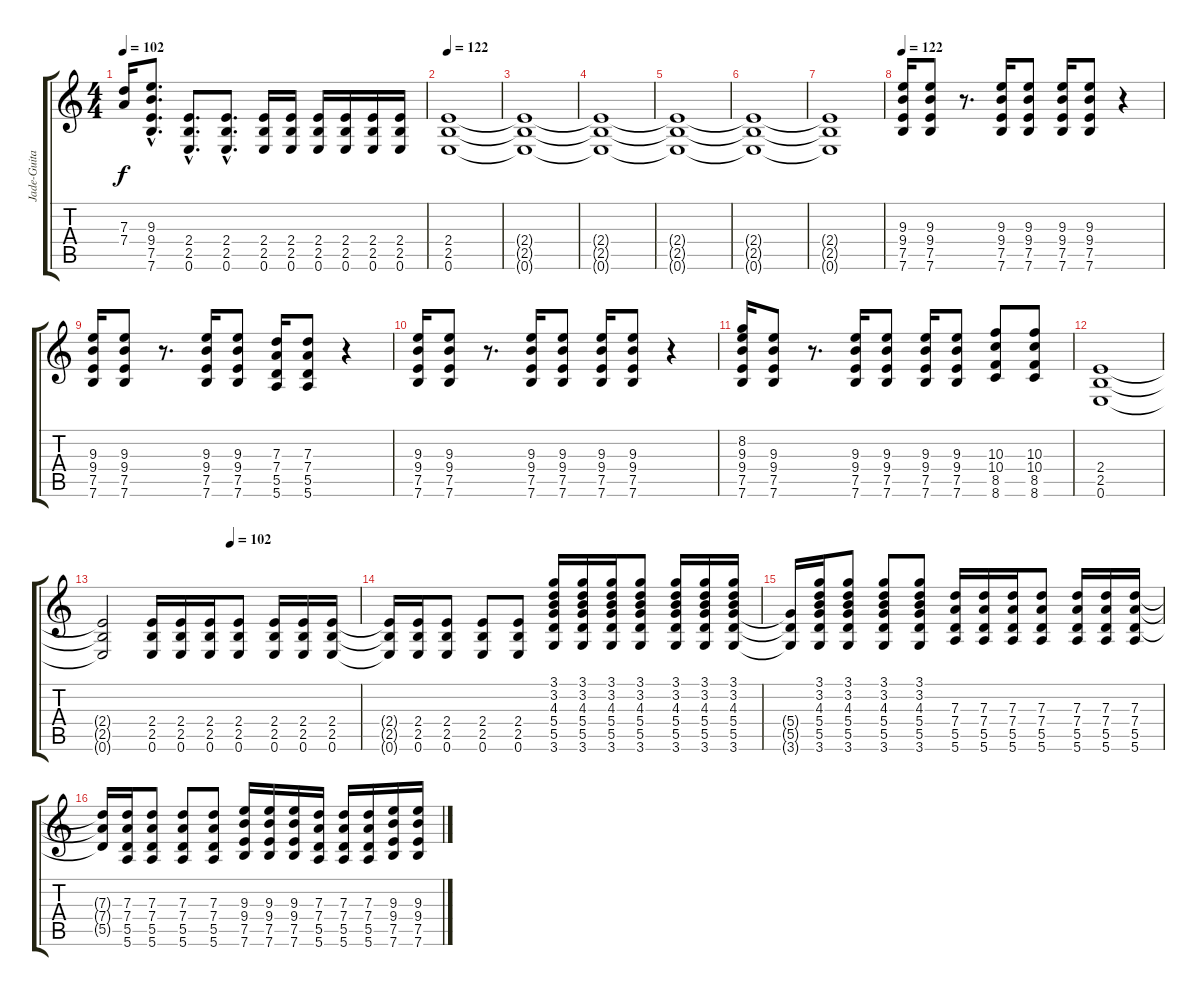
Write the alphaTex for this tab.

\track ("Jade-Guitar" "Jade-Guita") {instrument overdrivenguitar}
\staff {score tabs}
\tuning (E4 B3 G3 D3 A2 E2) {hide}
\ts (4 4)
\tempo 102
\clef g2
\ks c
(7.3{t} 7.4{t}).16{dy f} (9.3{hac} 9.4{hac} 7.5{hac} 7.6{hac}).8{d} (2.4{hac} 2.5{hac} 0.6{hac}).8{d} (2.4{hac} 2.5{hac} 0.6{hac}).8{d} (2.4 2.5 0.6).16 (2.4 2.5 0.6).16 (2.4 2.5 0.6).16 (2.4 2.5 0.6).16 (2.4 2.5 0.6).16 (2.4 2.5 0.6).16 |
\tempo 122
(2.4 2.5 0.6).1 |
(2.4{t} 2.5{t} 0.6{t}).1 |
(2.4{t} 2.5{t} 0.6{t}).1 |
(2.4{t} 2.5{t} 0.6{t}).1 |
(2.4{t} 2.5{t} 0.6{t}).1 |
(2.4{t} 2.5{t} 0.6{t}).1 |
\tempo 122
(9.3 9.4 7.5 7.6).16 (9.3 9.4 7.5 7.6).8 r.8{d} (9.3 9.4 7.5 7.6).16 (9.3 9.4 7.5 7.6).8 (9.3 9.4 7.5 7.6).16 (9.3 9.4 7.5 7.6).8 r.4 |
(9.3 9.4 7.5 7.6).16 (9.3 9.4 7.5 7.6).8 r.8{d} (9.3 9.4 7.5 7.6).16 (9.3 9.4 7.5 7.6).8 (7.3 7.4 5.5 5.6).16 (7.3 7.4 5.5 5.6).8 r.4 |
(9.3 9.4 7.5 7.6).16 (9.3 9.4 7.5 7.6).8 r.8{d} (9.3 9.4 7.5 7.6).16 (9.3 9.4 7.5 7.6).8 (9.3 9.4 7.5 7.6).16 (9.3 9.4 7.5 7.6).8 r.4 |
(8.2 9.3 9.4 7.5 7.6).16 (9.3 9.4 7.5 7.6).8 r.8{d} (9.3 9.4 7.5 7.6).16 (9.3 9.4 7.5 7.6).8 (9.3 9.4 7.5 7.6).16 (9.3 9.4 7.5 7.6).8 (10.3 10.4 8.5 8.6).8 (10.3 10.4 8.5 8.6).8 |
(2.4 2.5 0.6).1 |
\tempo (102 0.5)
(2.4{t} 2.5{t} 0.6{t}).2 (2.4 2.5 0.6).16 (2.4 2.5 0.6).16 (2.4 2.5 0.6).16 (2.4 2.5 0.6).8 (2.4 2.5 0.6).16 (2.4 2.5 0.6).16 (2.4 2.5 0.6).16 |
(2.4{t} 2.5{t} 0.6{t}).16 (2.4 2.5 0.6).16 (2.4 2.5 0.6).8 (2.4 2.5 0.6).8 (2.4 2.5 0.6).8 (3.1 3.2 4.3 5.4 5.5 3.6).16 (3.1 3.2 4.3 5.4 5.5 3.6).16 (3.1 3.2 4.3 5.4 5.5 3.6).16 (3.1 3.2 4.3 5.4 5.5 3.6).8 (3.1 3.2 4.3 5.4 5.5 3.6).16 (3.1 3.2 4.3 5.4 5.5 3.6).16 (3.1 3.2 4.3 5.4 5.5 3.6).16 |
(5.4{t} 5.5{t} 3.6{t}).16 (3.1 3.2 4.3 5.4 5.5 3.6).16 (3.1 3.2 4.3 5.4 5.5 3.6).8 (3.1 3.2 4.3 5.4 5.5 3.6).8 (3.1 3.2 4.3 5.4 5.5 3.6).8 (7.3 7.4 5.5 5.6).16 (7.3 7.4 5.5 5.6).16 (7.3 7.4 5.5 5.6).16 (7.3 7.4 5.5 5.6).8 (7.3 7.4 5.5 5.6).16 (7.3 7.4 5.5 5.6).16 (7.3 7.4 5.5 5.6).16 |
(7.3{t} 7.4{t} 5.5{t}).16 (7.3 7.4 5.5 5.6).16 (7.3 7.4 5.5 5.6).8 (7.3 7.4 5.5 5.6).8 (7.3 7.4 5.5 5.6).8 (9.3 9.4 7.5 7.6).16 (9.3 9.4 7.5 7.6).16 (9.3 9.4 7.5 7.6).16 (7.3 7.4 5.5 5.6).16 (7.3 7.4 5.5 5.6).16 (7.3 7.4 5.5 5.6).16 (9.3 9.4 7.5 7.6).16 (9.3 9.4 7.5 7.6).16
